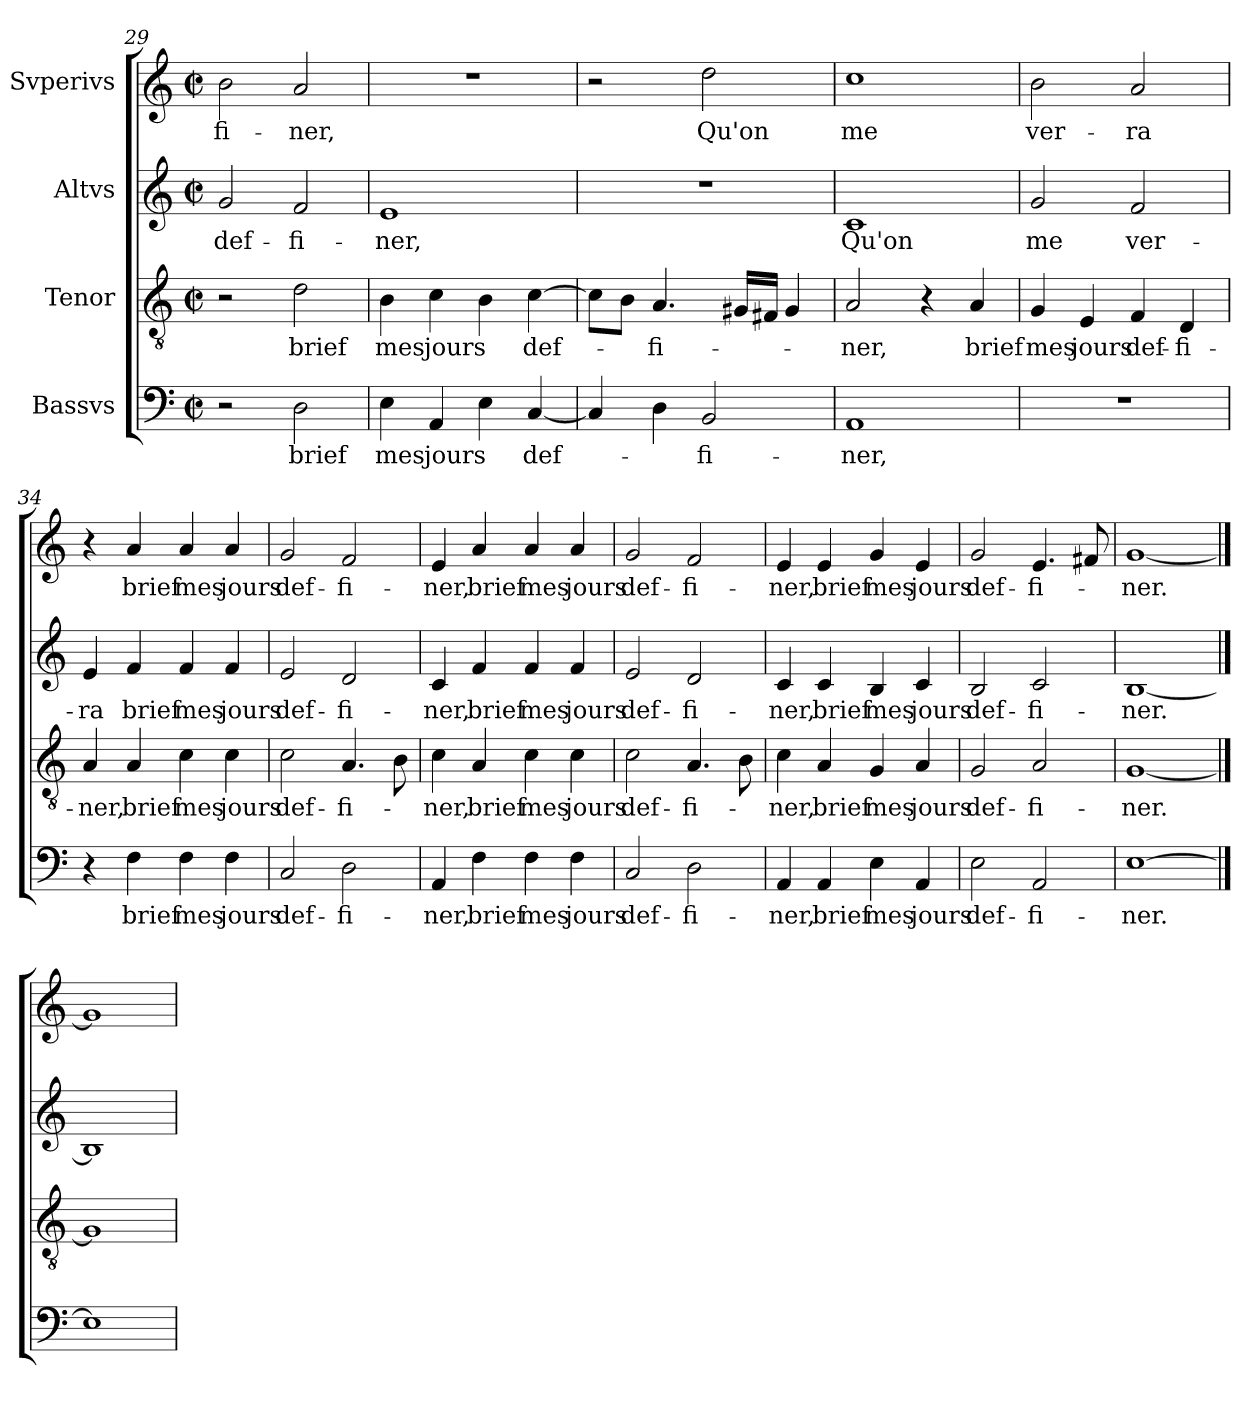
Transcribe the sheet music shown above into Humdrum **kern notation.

**kern	**text	**kern	**text	**kern	**text	**kern	**text
*part4	*part4	*part3	*part3	*part2	*part2	*part1	*part1
*staff4	*staff4	*staff3	*staff3	*staff2	*staff2	*staff1	*staff1
*I"Bassvs	*	*I"Tenor	*	*I"Altvs	*	*I"Svperivs	*
!!LO:LB:g=z
*clefF4	*	*clefGv2	*	*clefG2	*	*clefG2	*
*k[]	*	*k[]	*	*k[]	*	*k[]	*
*C:	*	*C:	*	*C:	*	*C:	*
*M2/2	*	*M2/2	*	*M2/2	*	*M2/2	*
*met(c|)	*	*met(c|)	*	*met(c|)	*	*met(c|)	*
=29	=29	=29	=29	=29	=29	=29	=29
!	!	!	!	!	!LO:LY:b	!	!LO:LY:b
2r	.	2r	.	2g/	def-	2b\	-fi-
!	!LO:LY:b	!	!LO:LY:b	!	!LO:LY:b	!	!LO:LY:b
2D\	brief	2d\	brief	2f/	-fi-	2a/	-ner,
=30	=30	=30	=30	=30	=30	=30	=30
!	!LO:LY:b	!	!LO:LY:b	!	!LO:LY:b	!	!
4E\	mes	4B\	mes	1e	-ner,	1r	.
!	!LO:LY:b	!	!LO:LY:b	!	!	!	!
4AA/	jours	4c\	jours	.	.	.	.
4E\	.	4B\	.	.	.	.	.
!	!LO:LY:b	!	!LO:LY:b	!	!	!	!
[<4C/	def-	[>4c\	def-	.	.	.	.
=31	=31	=31	=31	=31	=31	=31	=31
4C/]	.	8c\L]	.	1r	.	2r	.
.	.	8B\J	.	.	.	.	.
!	!	!	!LO:LY:b	!	!	!	!
4D\	.	4.A/	-fi-	.	.	.	.
!	!LO:LY:b	!	!	!	!	!	!LO:LY:b
2BB/	-fi-	.	.	.	.	2dd\	Qu'on
.	.	16G#X/LL	.	.	.	.	.
.	.	16F#X/JJ	.	.	.	.	.
.	.	4G#/	.	.	.	.	.
=32	=32	=32	=32	=32	=32	=32	=32
!	!LO:LY:b	!	!LO:LY:b	!	!LO:LY:b	!	!LO:LY:b
1AA	-ner,	2A/	-ner,	1c	Qu'on	1cc	me
.	.	4r	.	.	.	.	.
!	!	!	!LO:LY:b	!	!	!	!
.	.	4A/	brief	.	.	.	.
=33	=33	=33	=33	=33	=33	=33	=33
!	!	!	!LO:LY:b	!	!LO:LY:b	!	!LO:LY:b
1r	.	4G/	mes	2g/	me	2b\	ver-
!	!	!	!LO:LY:b	!	!	!	!
.	.	4E/	jours	.	.	.	.
!	!	!	!LO:LY:b	!	!LO:LY:b	!	!LO:LY:b
.	.	4F/	def-	2f/	ver-	2a/	-ra
!	!	!	!LO:LY:b	!	!	!	!
.	.	4D/	-fi-	.	.	.	.
=34	=34	=34	=34	=34	=34	=34	=34
!	!	!	!LO:LY:b	!	!LO:LY:b	!	!
4r	.	4A/	-ner,	4e/	-ra	4r	.
!	!LO:LY:b	!	!LO:LY:b	!	!LO:LY:b	!	!LO:LY:b
4F\	brief	4A/	brief	4f/	brief	4a/	brief
!	!LO:LY:b	!	!LO:LY:b	!	!LO:LY:b	!	!LO:LY:b
4F\	mes	4c\	mes	4f/	mes	4a/	mes
!	!LO:LY:b	!	!LO:LY:b	!	!LO:LY:b	!	!LO:LY:b
4F\	jours	4c\	jours	4f/	jours	4a/	jours
!!LO:LB:g=z
=35	=35	=35	=35	=35	=35	=35	=35
!	!LO:LY:b	!	!LO:LY:b	!	!LO:LY:b	!	!LO:LY:b
2C/	def-	2c\	def-	2e/	def-	2g/	def-
!	!LO:LY:b	!	!LO:LY:b	!	!LO:LY:b	!	!LO:LY:b
2D\	-fi-	4.A/	-fi-	2d/	-fi-	2f/	-fi-
.	.	8B\	.	.	.	.	.
=36	=36	=36	=36	=36	=36	=36	=36
!	!LO:LY:b	!	!LO:LY:b	!	!LO:LY:b	!	!LO:LY:b
4AA/	-ner,	4c\	-ner,	4c/	-ner,	4e/	-ner,
!	!LO:LY:b	!	!LO:LY:b	!	!LO:LY:b	!	!LO:LY:b
4F\	brief	4A/	brief	4f/	brief	4a/	brief
!	!LO:LY:b	!	!LO:LY:b	!	!LO:LY:b	!	!LO:LY:b
4F\	mes	4c\	mes	4f/	mes	4a/	mes
!	!LO:LY:b	!	!LO:LY:b	!	!LO:LY:b	!	!LO:LY:b
4F\	jours	4c\	jours	4f/	jours	4a/	jours
=37	=37	=37	=37	=37	=37	=37	=37
!	!LO:LY:b	!	!LO:LY:b	!	!LO:LY:b	!	!LO:LY:b
2C/	def-	2c\	def-	2e/	def-	2g/	def-
!	!LO:LY:b	!	!LO:LY:b	!	!LO:LY:b	!	!LO:LY:b
2D\	-fi-	4.A/	-fi-	2d/	-fi-	2f/	-fi-
.	.	8B\	.	.	.	.	.
=38	=38	=38	=38	=38	=38	=38	=38
!	!LO:LY:b	!	!LO:LY:b	!	!LO:LY:b	!	!LO:LY:b
4AA/	-ner,	4c\	-ner,	4c/	-ner,	4e/	-ner,
!	!LO:LY:b	!	!LO:LY:b	!	!LO:LY:b	!	!LO:LY:b
4AA/	brief	4A/	brief	4c/	brief	4e/	brief
!	!LO:LY:b	!	!LO:LY:b	!	!LO:LY:b	!	!LO:LY:b
4E\	mes	4G/	mes	4B/	mes	4g/	mes
!	!LO:LY:b	!	!LO:LY:b	!	!LO:LY:b	!	!LO:LY:b
4AA/	jours	4A/	jours	4c/	jours	4e/	jours
=39	=39	=39	=39	=39	=39	=39	=39
!	!LO:LY:b	!	!LO:LY:b	!	!LO:LY:b	!	!LO:LY:b
2E\	def-	2G/	def-	2B/	def-	2g/	def-
!	!LO:LY:b	!	!LO:LY:b	!	!LO:LY:b	!	!LO:LY:b
2AA/	-fi-	2A/	-fi-	2c/	-fi-	4.e/	-fi-
.	.	.	.	.	.	8f#X/	.
=40	=40	=40	=40	=40	=40	=40	=40
!	!LO:LY:b:rj	!	!LO:LY:b:rj	!	!LO:LY:b:rj	!	!LO:LY:b:rj
[1E	-ner.	[1G	-ner.	[1B	-ner.	[1g	-ner.
==41	==41	==41	==41	==41	==41	==41	==41
1E]	.	1G]	.	1B]	.	1g]	.
=	=	=	=	=	=	=	=
*-	*-	*-	*-	*-	*-	*-	*-
